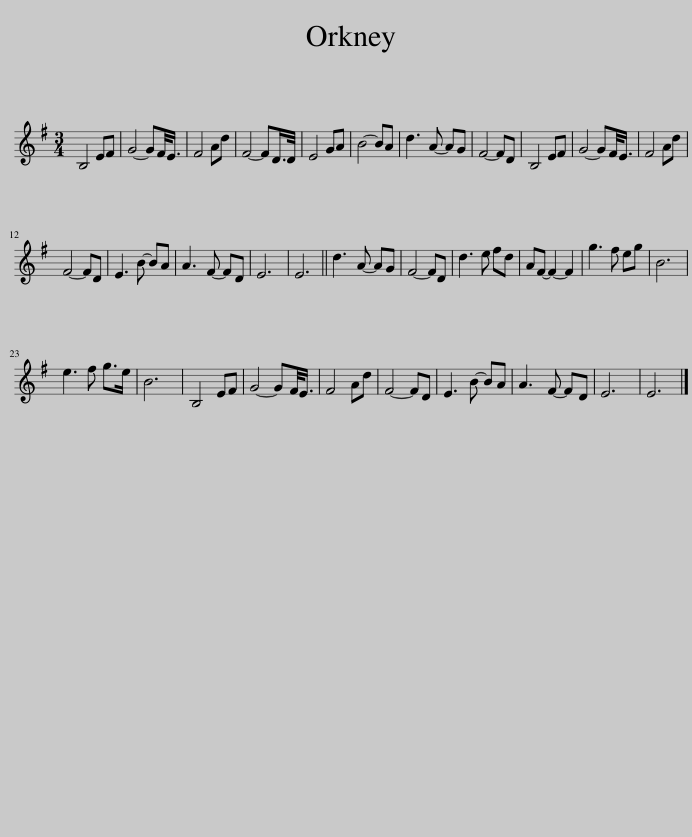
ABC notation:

X:1
L:1/8
M:3/4
I:linebreak $
K:Emin
V:1 treble
V:1
 B,4 EF | G4- GF/<E/ | F4 Ad | F4- FD/>D/ | E4 GA | %5
 B4- BA | d3 A- AG | F4- FD | B,4 EF | G4- GF/<E/ | %10
 F4 Ad |$ F4- FD | E3 B- BA | A3 F- FD | E6 | %15
 E6 || d3 A- AG | F4- FD | d3 e fd | AF- F2- F2 | %20
 g3 f eg | B6 |$ e3 f g>e | B6 | B,4 EF | %25
 G4- GF/<E/ | F4 Ad | F4- FD | E3 B- BA | A3 F- FD | %30
 E6 | E6 |] %32
